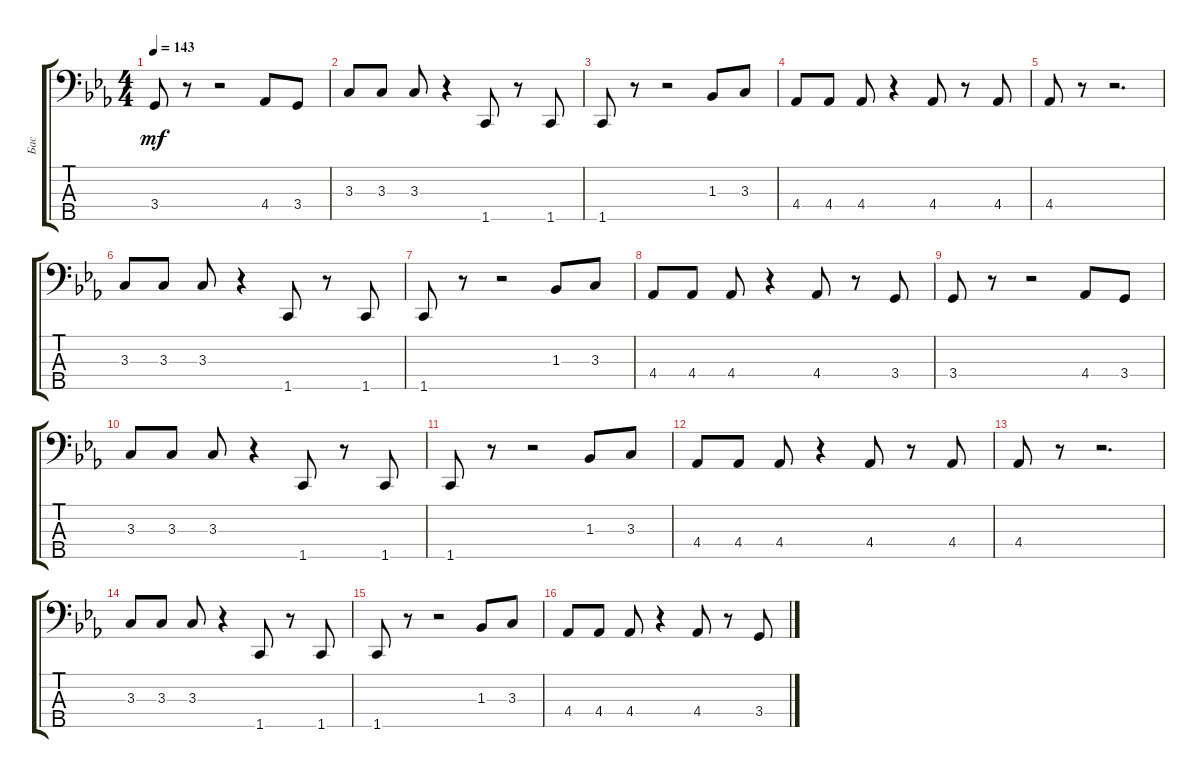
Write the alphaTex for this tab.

\track ("Бас" "Бас") {instrument electricbassfinger}
\staff {score tabs}
\tuning (G2 D2 A1 E1 B0) {hide}
\ts (4 4)
\tempo 143
\clef f4
\ks cminor
3.4.8{dy mf} r.8 r.2 4.4.8 3.4.8 |
3.3.8 3.3.8 3.3.8 r.4 1.5.8 r.8 1.5.8 |
1.5.8 r.8 r.2 1.3.8 3.3.8 |
4.4.8 4.4.8 4.4.8 r.4 4.4.8 r.8 4.4.8 |
4.4.8 r.8 r.2{d} |
3.3.8 3.3.8 3.3.8 r.4 1.5.8 r.8 1.5.8 |
1.5.8 r.8 r.2 1.3.8 3.3.8 |
4.4.8 4.4.8 4.4.8 r.4 4.4.8 r.8 3.4.8 |
3.4.8 r.8 r.2 4.4.8 3.4.8 |
3.3.8 3.3.8 3.3.8 r.4 1.5.8 r.8 1.5.8 |
1.5.8 r.8 r.2 1.3.8 3.3.8 |
4.4.8 4.4.8 4.4.8 r.4 4.4.8 r.8 4.4.8 |
4.4.8 r.8 r.2{d} |
3.3.8 3.3.8 3.3.8 r.4 1.5.8 r.8 1.5.8 |
1.5.8 r.8 r.2 1.3.8 3.3.8 |
4.4.8 4.4.8 4.4.8 r.4 4.4.8 r.8 3.4.8
